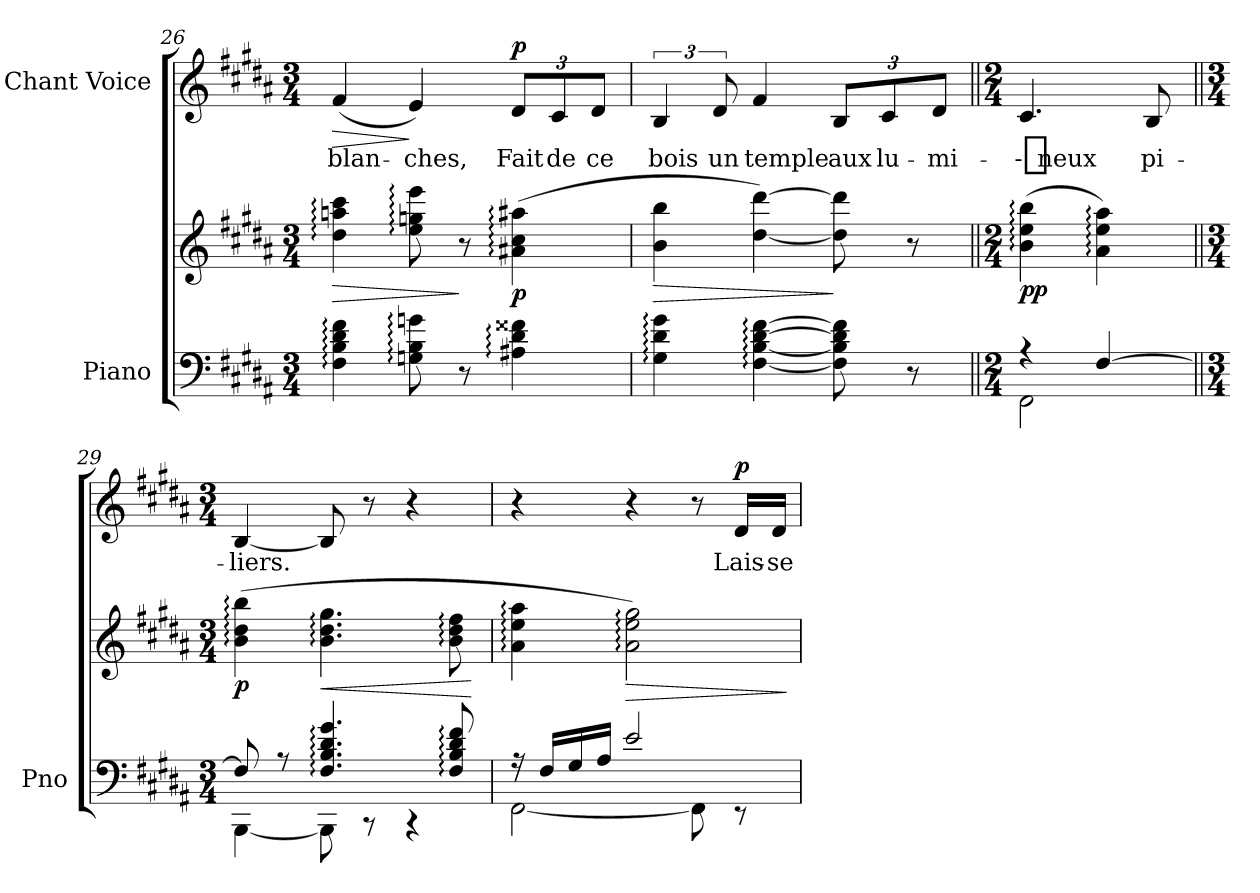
**kern	**kern	**dynam	**kern	**text	**dynam
*part2	*part2	*part2	*part1	*part1	*part1
*staff3	*staff2	*staff2/3	*staff1	*staff1	*staff1
*I"Piano	*	*	*I"Chant Voice	*	*
*I'Pno	*	*	*	*	*
*clefF4	*clefG2	*	*clefG2	*	*
*k[f#c#g#d#a#]	*k[f#c#g#d#a#]	*	*k[f#c#g#d#a#]	*	*
*M3/4	*M3/4	*	*M3/4	*	*
=26	=26	=26	=26	=26	=26
!	!	!LO:HP:b	!	!LO:LY:b	!LO:HP:b
4F#\: 4B\: 4d#\: 4f#\:	4dd#\: 4aan\: 4ccc#\:	>	(<4f#/	blan-	>
!	!	!	!	!LO:LY:b	!
8Gn\: 8B\: 8gn\:	8ee\: 8ggn\: 8eee\:	.	4e/)	-ches,	]
8r	8r	]	.	.	.
!	!	!LO:DY:b	!	!LO:LY:b	!LO:DY:a
4A#X\: 4d#\: 4f##X\:	(>4a#X\: 4cc#\: 4aa#X\:	p	12d#/L	Fait	p
!	!	!	!	!LO:LY:b	!
.	.	.	12c#/	de	.
!	!	!	!	!LO:LY:b	!
.	.	.	12d#/J	ce	.
=27	=27	=27	=27	=27	=27
!	!	!LO:HP:b	!	!LO:LY:b	!
4G#\: 4d#\: 4g#\:	4b\ 4bb\	>	6B/	bois	.
!	!	!	!	!LO:LY:b	!
.	.	.	12d#/	un	.
!	!	!	!	!LO:LY:b	!
[4F#\: [4B\: [4d#\: [4f#\:	[4dd#\ [4ddd#\)	.	4f#/	temple	.
!	!	!	!	!LO:LY:b	!
8F#\] 8B\] 8d#\] 8f#\]	8dd#\] 8ddd#\]	]	12B/L	aux	.
!	!	!	!	!LO:LY:b	!
.	.	.	12c#/	lu-	.
8r	8r	.	.	.	.
!	!	!	!	!LO:LY:b	!
.	.	.	12d#/J	-mi-	.
!!LO:PB:g=z
=28||	=28||	=28||	=28||	=28||	=28||
*M2/4	*M2/4	*	*M2/4	*	*
*^	*	*	*	*	*
!	!	!	!LO:DY:b	!	!LO:LY:b	!
4r	2FF#\	(>4b\: 4ee\: 4bb\:	pp	4.c#/	-- neux	.
[4F#/	.	4a#\: 4ee\: 4aa#\:)	.	.	.	.
!	!	!	!	!	!LO:LY:b	!
.	.	.	.	8B/	pi-	.
=29||	=29||	=29||	=29||	=29||	=29||	=29||
*M3/4	*	*M3/4	*	*M3/4	*	*
!	!	!	!LO:DY:b	!	!LO:LY:b	!
8F#/]	[4BBB\	(>4b\: 4dd#\: 4bb\:	p	[4B/	-liers.	.
8r	.	.	.	.	.	.
!	!	!	!LO:HP:b	!	!	!
4.F#/: 4.B/: 4.d#/: 4.g#/:	8BBB\]	4.b\: 4.dd#\: 4.gg#\:	<	8B/]	.	.
.	8r	.	.	8r	.	.
.	4r	.	.	4r	.	.
8F#/: 8B/: 8d#/: 8f#/:	.	8b\: 8dd#\: 8ff#\:	.	.	.	.
*v	*v	*	*	*	*	*
.	.	[	.	.	.
=30	=30	=30	=30	=30	=30
*^	*	*	*	*	*
16r	[2FF#\	4a#\: 4ee\: 4aa#\:	.	4r	.	.
16F#/LL	.	.	.	.	.	.
16G#/	.	.	.	.	.	.
16A#/JJ	.	.	.	.	.	.
!	!	!	!LO:HP:b	!	!	!
2e/	.	2a#\: 2ee\: 2gg#\:)	>	4r	.	.
.	8FF#\]	.	.	8r	.	.
!	!	!	!	!	!LO:LY:b	!LO:DY:a
.	8r	.	.	16d#/LL	Lais-	p
!	!	!	!	!	!LO:LY:b	!
.	.	.	.	16d#/JJ	-se-	.
*v	*v	*	*	*	*	*
.	.	]	.	.	.
=	=	=	=	=	=
*-	*-	*-	*-	*-	*-
